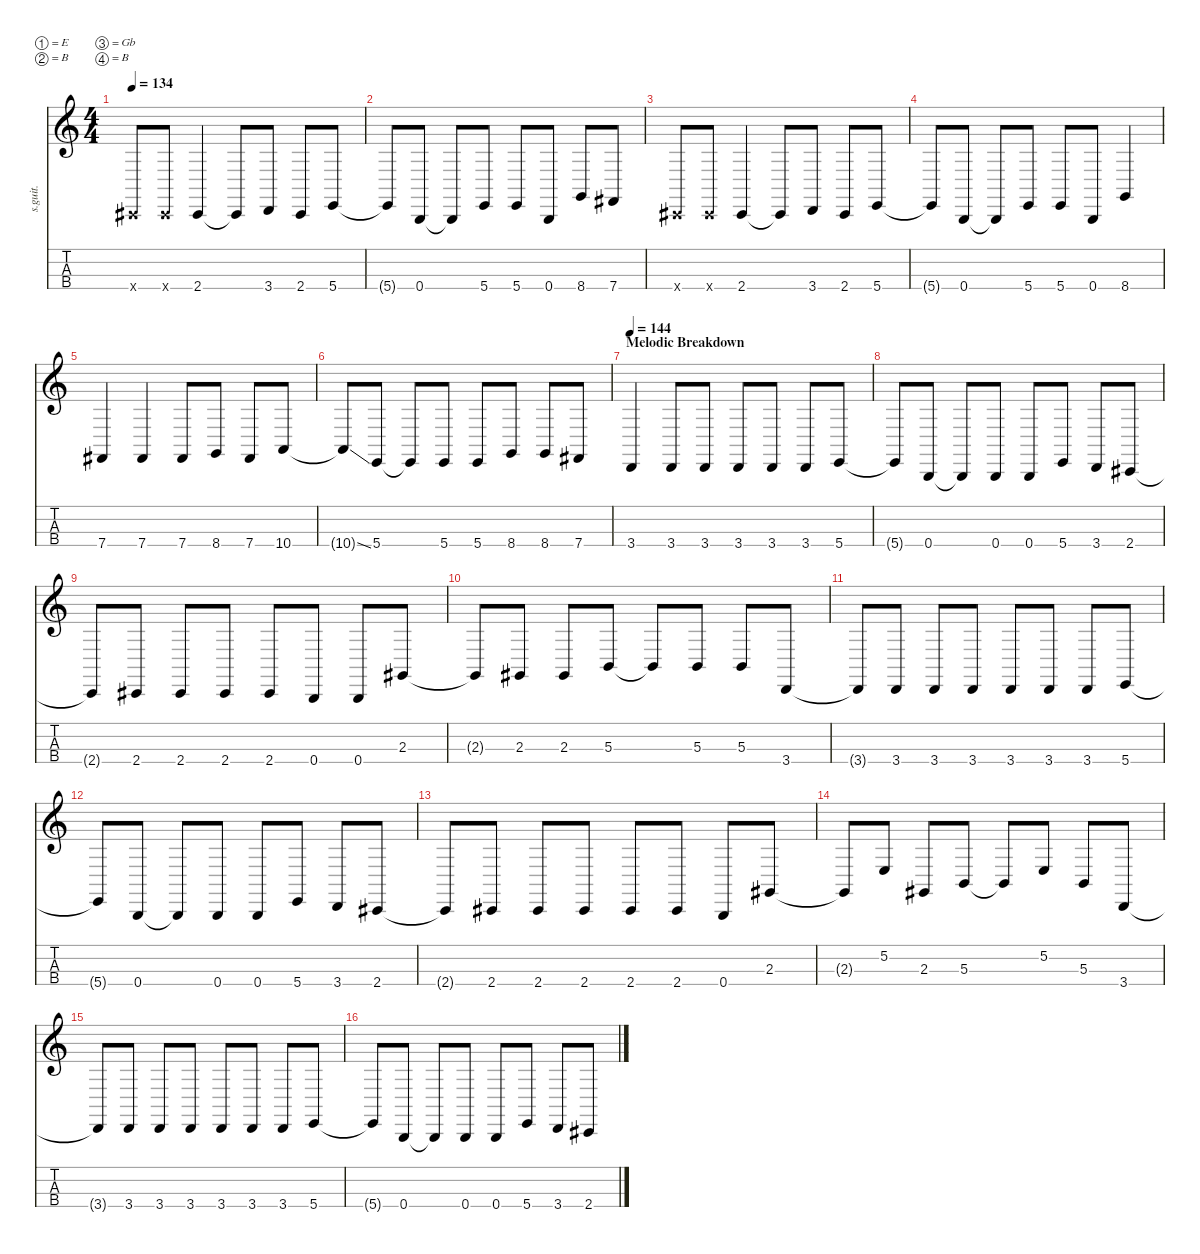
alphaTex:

\defaultSystemsLayout 4
\hideDynamics
\bracketExtendMode nobrackets
\track ("Paul Gray RIP" "s.guit.") {instrument electricbasspick}
\staff {score tabs}
\tuning (E2 B1 Gb1 B0)
\ts (4 4)
\tempo 134
\clef g2
\ks c
2.4{x acc #}.8{dy fff} 2.4{x acc #}.8 2.4{acc #}.4 2.4{t acc #}.8 3.4.8 2.4{acc #}.8 5.4.8 |
5.4{t}.8 0.4.8 0.4{t}.8 5.4.8 5.4.8 0.4.8 8.4.8 7.4{acc #}.8 |
2.4{x acc #}.8 2.4{x acc #}.8 2.4{acc #}.4 2.4{t acc #}.8 3.4.8 2.4{acc #}.8 5.4.8 |
5.4{t}.8 0.4.8 0.4{t}.8 5.4.8 5.4.8 0.4.8 8.4.4 |
7.4{acc #}.4 7.4{acc #}.4 7.4{acc #}.8 8.4.8 7.4{acc #}.8 10.4.8 |
10.4{ss t}.8 5.4.8 5.4{t}.8 5.4.8 5.4.8 8.4.8 8.4.8 7.4{acc #}.8 |
\section ("" "Melodic Breakdown")
\tempo 144
3.4.4 3.4.8 3.4.8 3.4.8 3.4.8 3.4.8 5.4.8 |
5.4{t}.8 0.4.8 0.4{t}.8 0.4.8 0.4.8 5.4.8 3.4.8 2.4{acc #}.8 |
2.4{t acc #}.8 2.4{acc #}.8 2.4{acc #}.8 2.4{acc #}.8 2.4{acc #}.8 0.4.8 0.4.8 2.3{acc #}.8 |
2.3{t acc #}.8 2.3{acc #}.8 2.3{acc #}.8 5.3.8 5.3{t}.8 5.3.8 5.3.8 3.4.8 |
3.4{t}.8 3.4.8 3.4.8 3.4.8 3.4.8 3.4.8 3.4.8 5.4.8 |
5.4{t}.8 0.4.8 0.4{t}.8 0.4.8 0.4.8 5.4.8 3.4.8 2.4{acc #}.8 |
2.4{t acc #}.8 2.4{acc #}.8 2.4{acc #}.8 2.4{acc #}.8 2.4{acc #}.8 2.4{acc #}.8 0.4.8 2.3{acc #}.8 |
2.3{t acc #}.8 5.2.8 2.3{acc #}.8 5.3.8 5.3{t}.8 5.2.8 5.3.8 3.4.8 |
3.4{t}.8 3.4.8 3.4.8 3.4.8 3.4.8 3.4.8 3.4.8 5.4.8 |
5.4{t}.8 0.4.8 0.4{t}.8 0.4.8 0.4.8 5.4.8 3.4.8 2.4{acc #}.8
